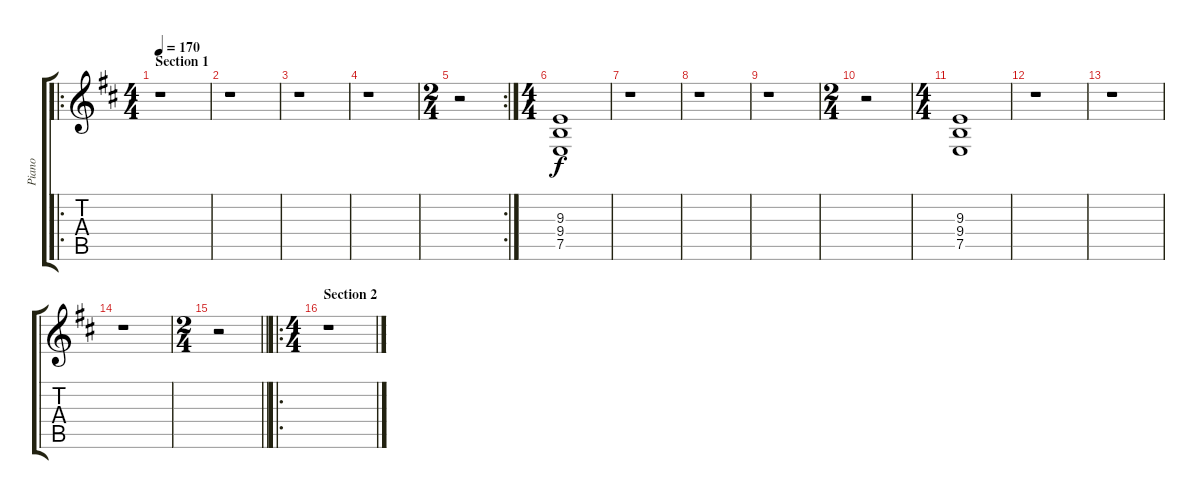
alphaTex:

\track ("Piano" "Piano") {instrument acousticgrandpiano}
\staff {score tabs}
\tuning (E4 B3 G3 D3 A2 E2) {hide}
\ro
\ts (4 4)
\section ("" "Section 1")
\tempo 170
\clef g2
\ks d
r.1{dy f instrument acousticgrandpiano} |
r.1 |
r.1 |
r.1 |
\rc 2
\ts (2 4)
r.2 |
\ts (4 4)
(9.3 9.4 7.5).1 |
r.1 |
r.1 |
r.1 |
\ts (2 4)
r.2 |
\ts (4 4)
(9.3 9.4 7.5).1 |
r.1 |
r.1 |
r.1 |
\ts (2 4)
\barLineRight lightlight
r.2 |
\ro
\ts (4 4)
\section ("" "Section 2")
r.1
